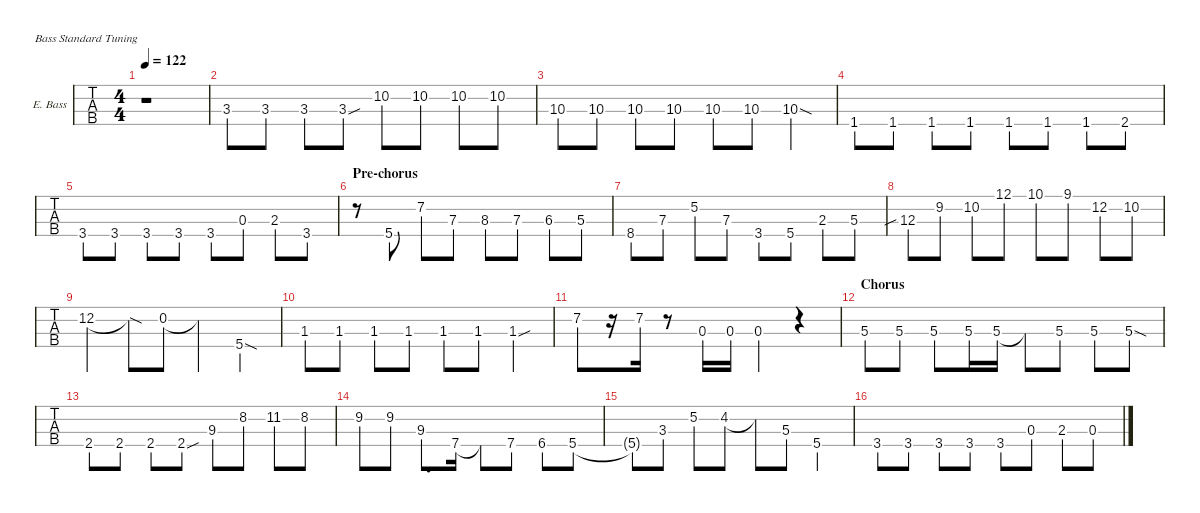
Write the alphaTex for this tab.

\defaultSystemsLayout 4
\hideDynamics
\bracketExtendMode nobrackets
\firstSystemTrackNameOrientation horizontal
\track ("Ele. Bass" "E. Bass") {defaultSystemsLayout 4 instrument electricbassfinger}
\staff {tabs}
\tuning (G2 D2 A1 E1)
\ts (4 4)
\tempo 122
\clef f4
\scale
0.242174
\ks c
r.1{dy f} |
\scale
0.273489 3.3{st}.8 3.3{st}.8 3.3{st}.8 3.3{sou}.8 10.2{st}.8 10.2{st}.8 10.2{st}.8 10.2.8 |
\scale
0.24217 10.3{st}.8 10.3{st}.8 10.3{st}.8 10.3.8 10.3{st}.8 10.3{st}.8 10.3{sod}.4 |
\scale
0.242169 1.4{st}.8 1.4{st}.8 1.4{st}.8 1.4{st}.8 1.4{st}.8 1.4{st}.8 1.4.8 2.4{acc #}.8 |
\scale
0.242173 3.4{st}.8 3.4{st}.8 3.4{st}.8 3.4{st}.8 3.4.8 0.3.8 2.3.8 3.4.8 |
\section ("" "Pre-chorus")
\scale
0.352737 r.8 5.4.8 7.2.8 7.3.8 8.3.8 7.3.8 6.3{acc b}.8 5.3.8 |
\scale
0.321421 8.4.8 7.3.8 5.2.8 7.3.8 3.4.8 5.4.8 2.3.8 5.3.8 |
\scale
0.325842 12.3{sib}.8 9.2.8 10.2.8 12.1.8 10.1.8 9.1.8 12.2.8 10.2.8 |
\scale
0.352737 12.2.4 12.2{sod t}.8 0.2.8 0.2{t}.4 5.4{sod}.4 |
\scale
0.321421 1.3{acc b}.8 1.3{acc b}.8 1.3{acc b}.8 1.3{acc b}.8 1.3{acc b}.8 1.3{acc b}.8 1.3{sou acc b}.4 |
\scale
0.325842 7.2{st}.8 r.16 7.2.16{beam split} r.8{beam split} 0.3.16 0.3.16 0.3.4 r.4 |
\section ("" "Chorus")
\scale
0.29125
\ks d
5.3{acc forcenatural}.8 5.3{acc forcenatural}.8{beam split} 5.3{acc forcenatural}.8 5.3{acc forcenatural}.16 5.3{acc forcenatural}.16 5.3{t acc forcenatural}.8 5.3{acc forcenatural}.8 5.3{acc forcenatural}.8 5.3{sod acc forcenatural}.8 |
\scale
0.236249 2.4{acc #}.8 2.4{acc #}.8 2.4{acc #}.8 2.4{sou acc #}.8 9.3{acc #}.8 8.2{acc #}.8 11.2{acc #}.8 8.2{acc #}.8 |
\scale
0.236249 9.2{acc forcenatural}.8 9.2{acc forcenatural}.8{beam split} 9.3{acc #}.8{d} 7.4{acc forcenatural}.16 7.4{t acc forcenatural}.8 7.4{acc forcenatural}.8 6.4{acc b}.8 5.4{acc forcenatural}.8 |
\scale
0.236251 5.4{t acc forcenatural}.8 3.3{acc forcenatural}.8 5.2{acc forcenatural}.8 4.2{acc #}.8 4.2{t acc #}.8 5.3{acc forcenatural}.8 5.4{acc forcenatural}.4 |
\scale
0.527501 3.4{acc forcenatural}.8 3.4{acc forcenatural}.8 3.4{acc forcenatural}.8 3.4{acc forcenatural}.8 3.4{acc forcenatural}.8 0.3{acc forcenatural}.8 2.3{acc forcenatural}.8 0.3{acc forcenatural}.8
